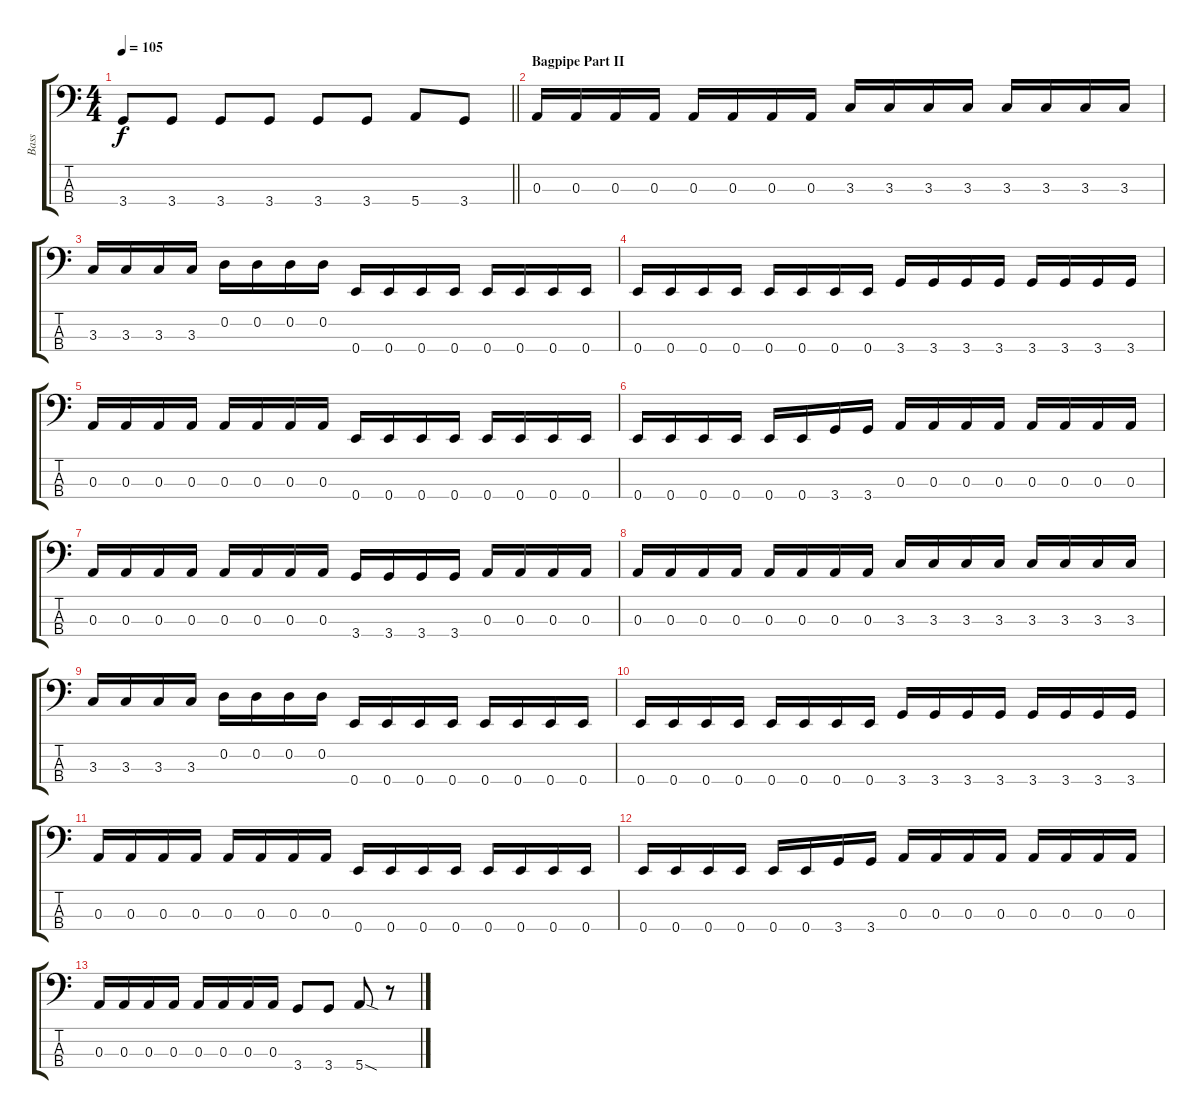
\track ("Bass" "Bass") {instrument electricbasspick}
\staff {score tabs}
\tuning (G2 D2 A1 E1) {hide}
\ts (4 4)
\tempo 105
\clef f4
\barLineRight lightlight
\ks c
3.4.8{dy f} 3.4.8 3.4.8 3.4.8 3.4.8 3.4.8 5.4.8 3.4.8 |
\section ("" "Bagpipe Part II")
0.3.16 0.3.16 0.3.16 0.3.16 0.3.16 0.3.16 0.3.16 0.3.16 3.3.16 3.3.16 3.3.16 3.3.16 3.3.16 3.3.16 3.3.16 3.3.16 |
3.3.16 3.3.16 3.3.16 3.3.16 0.2.16 0.2.16 0.2.16 0.2.16 0.4.16 0.4.16 0.4.16 0.4.16 0.4.16 0.4.16 0.4.16 0.4.16 |
0.4.16 0.4.16 0.4.16 0.4.16 0.4.16 0.4.16 0.4.16 0.4.16 3.4.16 3.4.16 3.4.16 3.4.16 3.4.16 3.4.16 3.4.16 3.4.16 |
0.3.16 0.3.16 0.3.16 0.3.16 0.3.16 0.3.16 0.3.16 0.3.16 0.4.16 0.4.16 0.4.16 0.4.16 0.4.16 0.4.16 0.4.16 0.4.16 |
0.4.16 0.4.16 0.4.16 0.4.16 0.4.16 0.4.16 3.4.16 3.4.16 0.3.16 0.3.16 0.3.16 0.3.16 0.3.16 0.3.16 0.3.16 0.3.16 |
0.3.16 0.3.16 0.3.16 0.3.16 0.3.16 0.3.16 0.3.16 0.3.16 3.4.16 3.4.16 3.4.16 3.4.16 0.3.16 0.3.16 0.3.16 0.3.16 |
0.3.16 0.3.16 0.3.16 0.3.16 0.3.16 0.3.16 0.3.16 0.3.16 3.3.16 3.3.16 3.3.16 3.3.16 3.3.16 3.3.16 3.3.16 3.3.16 |
3.3.16 3.3.16 3.3.16 3.3.16 0.2.16 0.2.16 0.2.16 0.2.16 0.4.16 0.4.16 0.4.16 0.4.16 0.4.16 0.4.16 0.4.16 0.4.16 |
0.4.16 0.4.16 0.4.16 0.4.16 0.4.16 0.4.16 0.4.16 0.4.16 3.4.16 3.4.16 3.4.16 3.4.16 3.4.16 3.4.16 3.4.16 3.4.16 |
0.3.16 0.3.16 0.3.16 0.3.16 0.3.16 0.3.16 0.3.16 0.3.16 0.4.16 0.4.16 0.4.16 0.4.16 0.4.16 0.4.16 0.4.16 0.4.16 |
0.4.16 0.4.16 0.4.16 0.4.16 0.4.16 0.4.16 3.4.16 3.4.16 0.3.16 0.3.16 0.3.16 0.3.16 0.3.16 0.3.16 0.3.16 0.3.16 |
0.3.16 0.3.16 0.3.16 0.3.16 0.3.16 0.3.16 0.3.16 0.3.16 3.4.8 3.4.8 5.4{sod}.8 r.8
